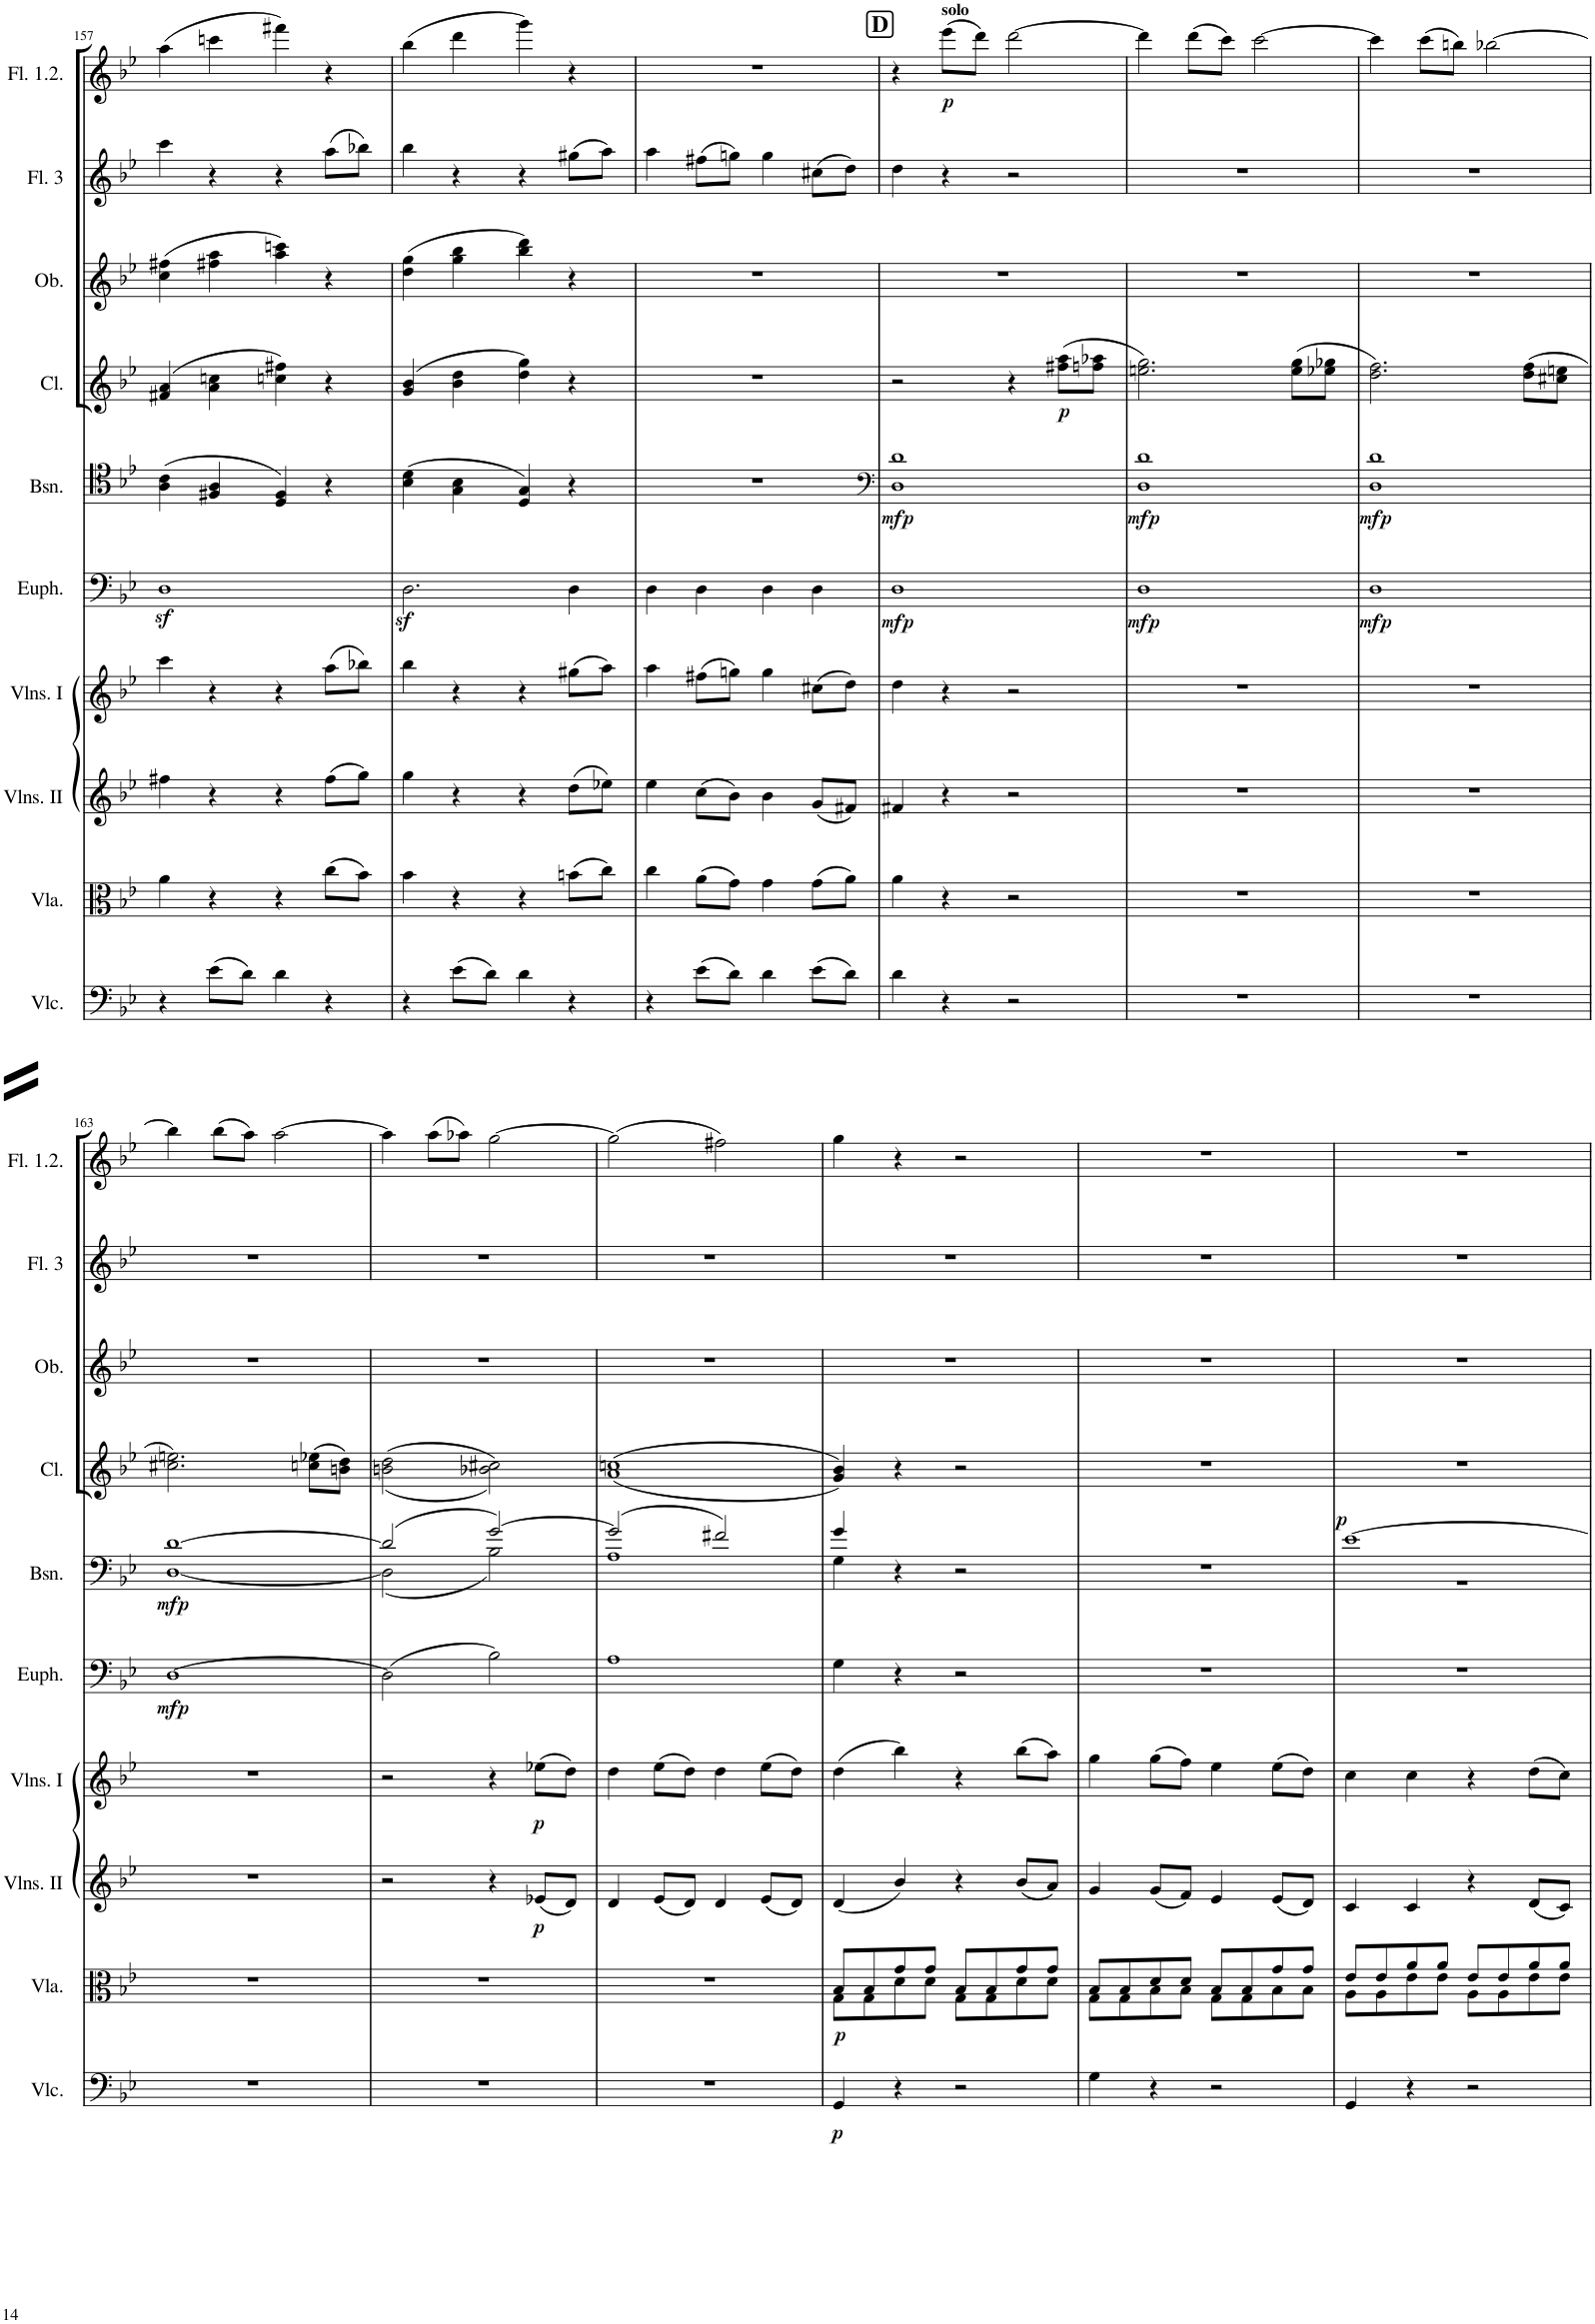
**kern	**dynam	**kern	**dynam	**kern	**dynam	**kern	**dynam	**kern	**kern	**dynam	**kern	**dynam	**kern	**dynam	**kern	**kern	**kern	**kern	**dynam
*part10	*part10	*part9	*part9	*part8	*part8	*part7	*part7	*part6	*part6	*part6	*part5	*part5	*part4	*part4	*part3	*part2	*part1	*part1	*part1
*staff12	*staff12	*staff11	*staff11	*staff10	*staff10	*staff9	*staff9	*staff8	*staff7	*staff7/8	*staff6	*staff6	*staff5	*staff5	*staff4	*staff3	*staff2	*staff1	*staff1/2
*I"Violoncello.	*	*I"Viola.	*	*I"Violins II	*	*I"Violins I	*	*I"Euphonium	*	*	*I"Bassoon	*	*I"Clarinetti in B.	*	*I"Oboi.	*I"Flute 3	*I"Flute 1.2.	*	*
*I'Vlc.	*	*I'Vla.	*	*I'Vlns. II	*	*I'Vlns. I	*	*I'Euph.	*	*	*I'Bsn.	*	*I'Cl.	*	*I'Ob.	*I'Fl. 3	*I'Fl. 1.2.	*	*
!!LO:PB:g=z
*clefF4	*	*clefC3	*	*clefG2	*	*clefG2	*	*clefF4	*clefF4	*	*clefC4	*	*clefG2	*	*clefG2	*clefG2	*clefG2	*clefG2	*
*	*	*	*	*	*	*	*	*	*	*	*	*	*Trd1c2	*	*	*	*	*	*
*k[b-e-]	*	*k[b-e-]	*	*k[b-e-]	*	*k[b-e-]	*	*k[b-e-]	*k[b-e-]	*	*k[b-e-]	*	*k[b-e-]	*	*k[b-e-]	*k[b-e-]	*k[b-e-]	*k[b-e-]	*
*M2/2	*	*M2/2	*	*M2/2	*	*M2/2	*	*M2/2	*M2/2	*	*M2/2	*	*M2/2	*	*M2/2	*M2/2	*M2/2	*M2/2	*
*met(c|)	*	*met(c|)	*	*met(c|)	*	*met(c|)	*	*met(c|)	*met(c|)	*	*met(c|)	*	*met(c|)	*	*met(c|)	*met(c|)	*met(c|)	*met(c|)	*
=157	=157	=157	=157	=157	=157	=157	=157	=157	=157	=157	=157	=157	=157	=157	=157	=157	=157	=157	=157
4r	.	4a\	.	4ff#X\	.	4ccc\	.	4A	1Dz<	.	(4A\ 4c\	.	(4f#X/ 4a/	.	(4cc\ 4ff#X\	4ccc\	4ccc	(4aa\	.
(8e-\L	.	4r	.	4r	.	4r	.	4F#X	.	.	4F#X/ 4A/	.	4a\ 4ccn\	.	4ff#X\ 4aa\	4r	4r	4cccn\	.
8d\J)	.	.	.	.	.	.	.	.	.	.	.	.	.	.	.	.	.	.	.
4d\	.	4r	.	4r	.	4r	.	4D	.	.	4D/ 4F#/)	.	4ccn\ 4ff#X\)	.	4aa\ 4cccn\)	4r	4r	4fff#X\)	.
4r	.	(8cc\L	.	(8ff#\L	.	(8aa\L	.	4r	.	.	4r	.	4r	.	4r	(8aa\L	8aa\L	4r	.
.	.	8b-\J)	.	8gg\J)	.	8bb-X\J)	.	.	.	.	.	.	.	.	.	8bb-X\J)	8bb-X\J	.	.
=158	=158	=158	=158	=158	=158	=158	=158	=158	=158	=158	=158	=158	=158	=158	=158	=158	=158	=158	=158
4r	.	4b-\	.	4gg\	.	4bb-\	.	4B-	2.Dz<\	.	(4B-\ 4d\	.	(4g/ 4b-/	.	(4dd\ 4gg\	4bb-\	4bb-	(4bb-\	.
(8e-\L	.	4r	.	4r	.	4r	.	4G	.	.	4G\ 4B-\	.	4b-\ 4dd\	.	4gg\ 4bb-\	4r	4r	4ddd\	.
8d\J)	.	.	.	.	.	.	.	.	.	.	.	.	.	.	.	.	.	.	.
4d\	.	4r	.	4r	.	4r	.	4D	.	.	4D/ 4G/)	.	4dd\ 4gg\)	.	4bb-\ 4ddd\)	4r	4r	4ggg\)	.
4r	.	(8bn\L	.	(8dd\L	.	(8gg#X\L	.	4r	4D'~\	.	4r	.	4r	.	4r	(8gg#X\L	8gg#X\L	4r	.
.	.	8cc\J)	.	8ee-X\J)	.	8aa\J)	.	.	.	.	.	.	.	.	.	8aa\J)	8aa\J	.	.
=159	=159	=159	=159	=159	=159	=159	=159	=159	=159	=159	=159	=159	=159	=159	=159	=159	=159	=159	=159
4r	.	4cc'~\	.	4ee-'~\	.	4aa'~\	.	1r	4D'~\	.	1r	.	1r	.	1r	4aa'~\	4aa'~	1r	.
(8e-\L	.	(8a\L	.	(8cc\L	.	(8ff#X\L	.	.	4D'~\	.	.	.	.	.	.	(8ff#X\L	8ff#X\L	.	.
8d\J)	.	8g\J)	.	8b-\J)	.	8ggn\J)	.	.	.	.	.	.	.	.	.	8ggn\J)	8ggn\J	.	.
4d'~\	.	4g'~\	.	4b-'~\	.	4gg'~\	.	.	4D'~\	.	.	.	.	.	.	4gg'~\	4gg'~	.	.
(8e-\L	.	(8g\L	.	(8g/L	.	(8cc#X\L	.	.	4D'~\	.	.	.	.	.	.	(8cc#X\L	8cc#X\L	.	.
8d\J)	.	8a\J)	.	8f#X/J)	.	8dd\J)	.	.	.	.	.	.	.	.	.	8dd\J)	8dd\J	.	.
!!LO:REH:place=s1:a:B:cj:fs=14:t=D
=160	=160	=160	=160	=160	=160	=160	=160	=160	=160	=160	=160	=160	=160	=160	=160	=160	=160	=160	=160
*	*	*	*	*	*	*	*	*	*	*	*clefF4	*	*	*	*	*	*	*	*
!	!	!	!	!	!	!	!	!	!	!LO:DY:b	!	!LO:DY:b	!	!	!	!	!	!	!
4d\	.	4a\	.	4f#X/	.	4dd\	.	1r	1D	other-dynamics	1D 1d	other-dynamics	2r	.	1r	4dd\	4dd	4r	.
!	!	!	!	!	!	!	!	!	!	!	!	!	!	!	!	!	!	!LO:TX:a:B:t=solo	!
!	!	!	!	!	!	!	!	!	!	!	!	!	!	!	!	!	!	!	!LO:DY:b
4r	.	4r	.	4r	.	4r	.	.	.	.	.	.	.	.	.	4r	4r	(8eee-\L	p
.	.	.	.	.	.	.	.	.	.	.	.	.	.	.	.	.	.	8ddd\J)	.
2r	.	2r	.	2r	.	2r	.	.	.	.	.	.	4r	.	.	2r	2r	[2ddd\	.
!	!	!	!	!	!	!	!	!	!	!	!	!	!	!LO:DY:b	!	!	!	!	!
.	.	.	.	.	.	.	.	.	.	.	.	.	(8ff#X\ 8aa\L	p	.	.	.	.	.
.	.	.	.	.	.	.	.	.	.	.	.	.	8ffn\ 8aa-X\J	.	.	.	.	.	.
=161	=161	=161	=161	=161	=161	=161	=161	=161	=161	=161	=161	=161	=161	=161	=161	=161	=161	=161	=161
!	!	!	!	!	!	!	!	!	!	!LO:DY:b	!	!LO:DY:b	!	!	!	!	!	!	!
1r	.	1r	.	1r	.	1r	.	1r	1D	other-dynamics	1D 1d	other-dynamics	2.een\ 2.gg\)	.	1r	1r	1r	4ddd\]	.
.	.	.	.	.	.	.	.	.	.	.	.	.	.	.	.	.	.	(8ddd\L	.
.	.	.	.	.	.	.	.	.	.	.	.	.	.	.	.	.	.	8ccc\J)	.
.	.	.	.	.	.	.	.	.	.	.	.	.	.	.	.	.	.	[2ccc\	.
.	.	.	.	.	.	.	.	.	.	.	.	.	(8ee\ 8gg\L	.	.	.	.	.	.
.	.	.	.	.	.	.	.	.	.	.	.	.	8ee-X\ 8gg-X\J	.	.	.	.	.	.
=162	=162	=162	=162	=162	=162	=162	=162	=162	=162	=162	=162	=162	=162	=162	=162	=162	=162	=162	=162
!	!	!	!	!	!	!	!	!	!	!LO:DY:b	!	!LO:DY:b	!	!	!	!	!	!	!
1r	.	1r	.	1r	.	1r	.	1r	1D	other-dynamics	1D 1d	other-dynamics	2.dd\ 2.ff\)	.	1r	1r	1r	4ccc\]	.
.	.	.	.	.	.	.	.	.	.	.	.	.	.	.	.	.	.	(8ccc\L	.
.	.	.	.	.	.	.	.	.	.	.	.	.	.	.	.	.	.	8bbn\J)	.
.	.	.	.	.	.	.	.	.	.	.	.	.	.	.	.	.	.	[2bb-X\	.
.	.	.	.	.	.	.	.	.	.	.	.	.	(8dd\ 8ff\L	.	.	.	.	.	.
.	.	.	.	.	.	.	.	.	.	.	.	.	8cc#X\ 8een\J	.	.	.	.	.	.
!!LO:LB:g=z
=163	=163	=163	=163	=163	=163	=163	=163	=163	=163	=163	=163	=163	=163	=163	=163	=163	=163	=163	=163
!	!	!	!	!	!	!	!	!	!	!LO:DY:b	!	!LO:DY:b	!	!	!	!	!	!	!
1r	.	1r	.	1r	.	1r	.	1r	[>1D	other-dynamics	[1D [>1d	other-dynamics	2.cc#X\ 2.een\)	.	1r	1r	1r	4bb-\]	.
.	.	.	.	.	.	.	.	.	.	.	.	.	.	.	.	.	.	(8bb-\L	.
.	.	.	.	.	.	.	.	.	.	.	.	.	.	.	.	.	.	8aa\J)	.
.	.	.	.	.	.	.	.	.	.	.	.	.	.	.	.	.	.	[2aa\	.
.	.	.	.	.	.	.	.	.	.	.	.	.	(8ccn\ 8ee-X\L	.	.	.	.	.	.
.	.	.	.	.	.	.	.	.	.	.	.	.	8bn\ 8dd\J)	.	.	.	.	.	.
=164	=164	=164	=164	=164	=164	=164	=164	=164	=164	=164	=164	=164	=164	=164	=164	=164	=164	=164	=164
*	*	*	*	*	*	*	*	*	*	*	*^	*	*	*	*	*	*	*	*
1r	.	1r	.	2r	.	2r	.	1r	(2D\]	.	(2d/]	(2D\]	.	(<(2bn\ 2dd\	.	1r	1r	1r	4aa\]	.
.	.	.	.	.	.	.	.	.	.	.	.	.	.	.	.	.	.	.	(8aa\L	.
.	.	.	.	.	.	.	.	.	.	.	.	.	.	.	.	.	.	.	8aa-X\J)	.
.	.	.	.	4r	.	4r	.	.	2B-\)	.	[2g/)	2B-\)	.	2b-X\ 2cc#X\))	.	.	.	.	[2gg\	.
!	!	!	!	!	!LO:DY:b	!	!LO:DY:b	!	!	!	!	!	!	!	!	!	!	!	!	!
.	.	.	.	(8e-X/L	p	(8ee-X\L	p	.	.	.	.	.	.	.	.	.	.	.	.	.
.	.	.	.	8d/J)	.	8dd\J)	.	.	.	.	.	.	.	.	.	.	.	.	.	.
=165	=165	=165	=165	=165	=165	=165	=165	=165	=165	=165	=165	=165	=165	=165	=165	=165	=165	=165	=165	=165
1r	.	1r	.	4d'~/	.	4dd'~\	.	1r	1A	.	(2g/]	1A	.	(<(1a 1ccn	.	1r	1r	1r	(2gg\]	.
.	.	.	.	(8e-/L	.	(8ee-\L	.	.	.	.	.	.	.	.	.	.	.	.	.	.
.	.	.	.	8d/J)	.	8dd\J)	.	.	.	.	.	.	.	.	.	.	.	.	.	.
.	.	.	.	4d'~/	.	4dd'~\	.	.	.	.	2f#X/)	.	.	.	.	.	.	.	2ff#X\)	.
.	.	.	.	(8e-/L	.	(8ee-\L	.	.	.	.	.	.	.	.	.	.	.	.	.	.
.	.	.	.	8d/J)	.	8dd\J)	.	.	.	.	.	.	.	.	.	.	.	.	.	.
=166	=166	=166	=166	=166	=166	=166	=166	=166	=166	=166	=166	=166	=166	=166	=166	=166	=166	=166	=166	=166
*	*	*^	*	*	*	*	*	*	*	*	*	*	*	*	*	*	*	*	*	*
!	!LO:DY:b	!	!	!LO:DY:b	!	!	!	!	!	!	!	!	!	!	!	!	!	!	!	!	!
4GG/	p	8B-'/L	8G'\L	p	(<4d/	.	(4dd\	.	1r	4G\	.	4g/	4G\	.	4g/ 4b-/))	.	1r	1r	1r	4gg\	.
.	.	8B-'/	8G'\	.	.	.	.	.	.	.	.	.	.	.	.	.	.	.	.	.	.
4r	.	8g'/	8d'\	.	4b-/)	.	4bb-\)	.	.	4r	.	4r	2.ryy	.	4r	.	.	.	.	4r	.
.	.	8g'/J	8d'\J	.	.	.	.	.	.	.	.	.	.	.	.	.	.	.	.	.	.
2r	.	8B-'/L	8G'\L	.	4r	.	4r	.	.	2r	.	2r	.	.	2r	.	.	.	.	2r	.
.	.	8B-'/	8G'\	.	.	.	.	.	.	.	.	.	.	.	.	.	.	.	.	.	.
.	.	8g'/	8d'\	.	(8b-/L	.	(8bb-\L	.	.	.	.	.	.	.	.	.	.	.	.	.	.
.	.	8g'/J	8d'\J	.	8a/J)	.	8aa\J)	.	.	.	.	.	.	.	.	.	.	.	.	.	.
*	*	*	*	*	*	*	*	*	*	*	*	*v	*v	*	*	*	*	*	*	*	*
=167	=167	=167	=167	=167	=167	=167	=167	=167	=167	=167	=167	=167	=167	=167	=167	=167	=167	=167	=167	=167
4G\	.	8B-'/L	8G'\L	.	4g'~/	.	4gg'~\	.	1r	1r	.	1r	.	1r	.	1r	1r	1r	1r	.
.	.	8B-'/	8G'\	.	.	.	.	.	.	.	.	.	.	.	.	.	.	.	.	.
4r	.	8d'/	8B-'\	.	(8g/L	.	(8gg\L	.	.	.	.	.	.	.	.	.	.	.	.	.
.	.	8d'/J	8B-'\J	.	8f/J)	.	8ff\J)	.	.	.	.	.	.	.	.	.	.	.	.	.
2r	.	8B-'/L	8G'\L	.	4e-'~/	.	4ee-'~\	.	.	.	.	.	.	.	.	.	.	.	.	.
.	.	8B-'/	8G'\	.	.	.	.	.	.	.	.	.	.	.	.	.	.	.	.	.
.	.	8g'/	8B-'\	.	(8e-/L	.	(8ee-\L	.	.	.	.	.	.	.	.	.	.	.	.	.
.	.	8g'/J	8B-'\J	.	8d/J)	.	8dd\J)	.	.	.	.	.	.	.	.	.	.	.	.	.
=168	=168	=168	=168	=168	=168	=168	=168	=168	=168	=168	=168	=168	=168	=168	=168	=168	=168	=168	=168	=168
*	*	*	*	*	*	*	*	*	*	*	*	*^	*	*	*	*	*	*	*	*
!	!	!	!	!	!	!	!	!	!	!	!	!	!	!LO:DY:a	!	!	!	!	!	!	!
4GG/	.	8e-'/L	8A'\L	.	4c'~/	.	4cc'~\	.	1r	1r	.	[1e-	1r	p	1r	.	1r	1r	1r	1r	.
.	.	8e-'/	8A'\	.	.	.	.	.	.	.	.	.	.	.	.	.	.	.	.	.	.
4r	.	8a'/	8e-'\	.	4c/	.	4cc\	.	.	.	.	.	.	.	.	.	.	.	.	.	.
.	.	8a'/J	8e-'\J	.	.	.	.	.	.	.	.	.	.	.	.	.	.	.	.	.	.
2r	.	8e-'/L	8A'\L	.	4r	.	4r	.	.	.	.	.	.	.	.	.	.	.	.	.	.
.	.	8e-'/	8A'\	.	.	.	.	.	.	.	.	.	.	.	.	.	.	.	.	.	.
.	.	8a'/	8e-'\	.	(8d/L	.	(8dd\L	.	.	.	.	.	.	.	.	.	.	.	.	.	.
.	.	8a'/J	8e-'\J	.	8c/J)	.	8cc\J)	.	.	.	.	.	.	.	.	.	.	.	.	.	.
*	*	*v	*v	*	*	*	*	*	*	*	*	*v	*v	*	*	*	*	*	*	*	*
=	=	=	=	=	=	=	=	=	=	=	=	=	=	=	=	=	=	=	=
*-	*-	*-	*-	*-	*-	*-	*-	*-	*-	*-	*-	*-	*-	*-	*-	*-	*-	*-	*-
